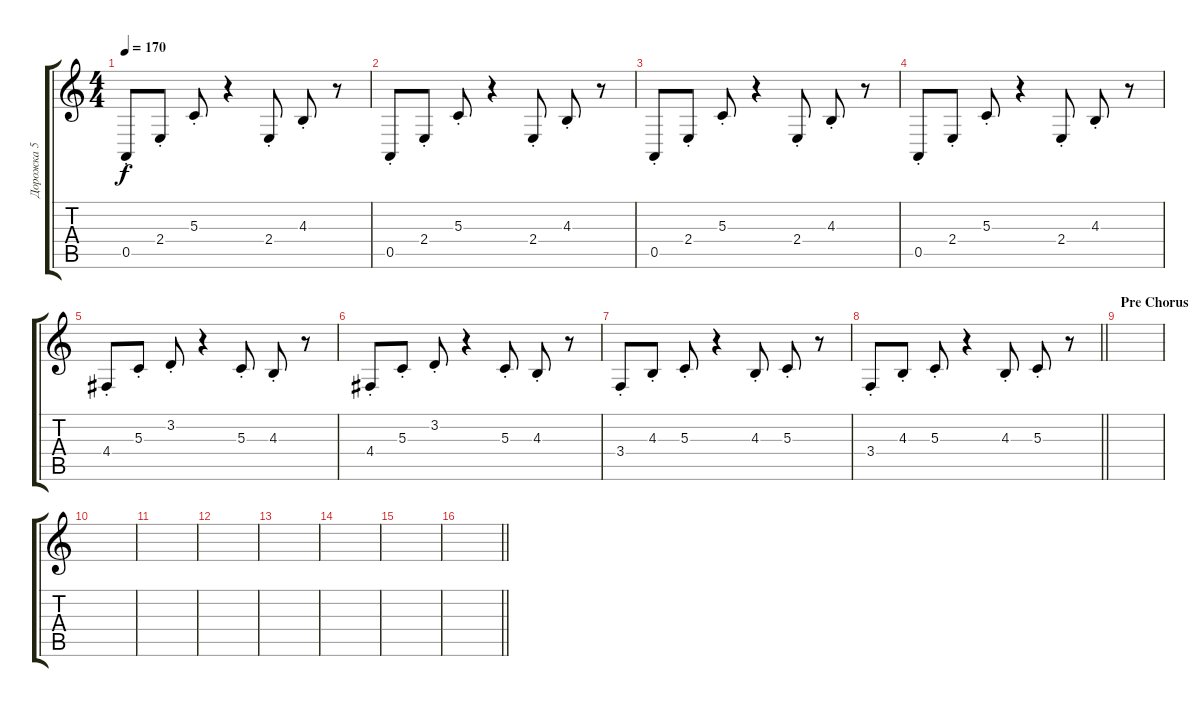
\track ("Дорожка 5" "Дорожка 5") {instrument pizzicatostrings}
\staff {score tabs}
\tuning (E4 B3 G3 D3 A2 E2) {hide}
\ts (4 4)
\tempo 170
\clef g2
\ks c
0.5{st}.8{dy f} 2.4{st}.8 5.3{st}.8 r.4 2.4{st}.8 4.3{st}.8 r.8 |
0.5{st}.8 2.4{st}.8 5.3{st}.8 r.4 2.4{st}.8 4.3{st}.8 r.8 |
0.5{st}.8 2.4{st}.8 5.3{st}.8 r.4 2.4{st}.8 4.3{st}.8 r.8 |
0.5{st}.8 2.4{st}.8 5.3{st}.8 r.4 2.4{st}.8 4.3{st}.8 r.8 |
4.4{st}.8 5.3{st}.8 3.2{st}.8 r.4 5.3{st}.8 4.3{st}.8 r.8 |
4.4{st}.8 5.3{st}.8 3.2{st}.8 r.4 5.3{st}.8 4.3{st}.8 r.8 |
3.4{st}.8 4.3{st}.8 5.3{st}.8 r.4 4.3{st}.8 5.3{st}.8 r.8 |
\barLineRight lightlight
3.4{st}.8 4.3{st}.8 5.3{st}.8 r.4 4.3{st}.8 5.3{st}.8 r.8 |
\section ("" "Pre Chorus")
|
|
|
|
|
|
|
\barLineRight lightlight
